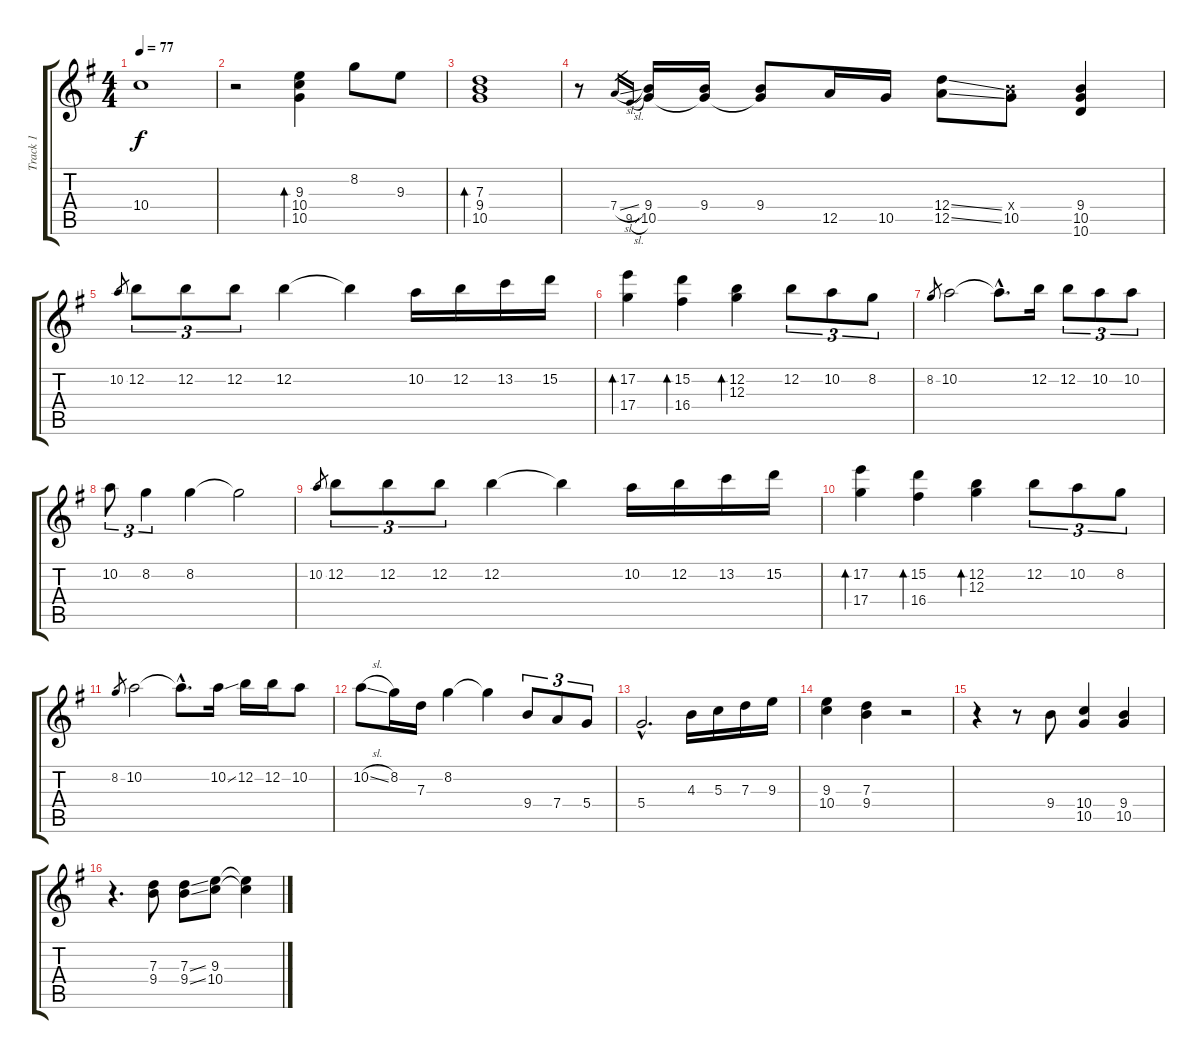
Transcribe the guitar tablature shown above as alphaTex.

\track ("Track 1" "Track 1") {instrument acousticguitarnylon}
\staff {score tabs}
\tuning (E4 B3 G3 D3 A2 E2) {hide}
\ts (4 4)
\tempo 77
\clef g2
\ks g
10.4.1{dy f} |
r.2 (9.3 10.4 10.5).4{bd 60} 8.2.8 9.3.8 |
(7.3 9.4 10.5).1{bd 60} |
r.8 7.4{sl}.16{gr} 9.5{sl}.16{gr} (9.4 10.5).16 (9.4 10.5{t}).16 (9.4 10.5{t}).8 12.5.16 10.5.16 (12.4{ss} 12.5{ss}).8 (9.4{x} 10.5).8 (9.4 10.5 10.6).4 |
10.2.8{gr} 12.2.8{tu (3 2)} 12.2.8{tu (3 2)} 12.2.8{tu (3 2)} 12.2.4 12.2{t}.4 10.2.16 12.2.16 13.2.16 15.2.16 |
(17.2 17.4).4{bd 240} (15.2 16.4).4{bd 240} (12.2 12.3).4{bd 240} 12.2.8{tu (3 2)} 10.2.8{tu (3 2)} 8.2.8{tu (3 2)} |
8.2.8{gr} 10.2.2 10.2{hac t}.8{d} 12.2.16 12.2.8{tu (3 2)} 10.2.8{tu (3 2)} 10.2.8{tu (3 2)} |
10.2.8{tu (3 2)} 8.2.4{tu (3 2)} 8.2.4 8.2{t}.2 |
10.2.8{gr} 12.2.8{tu (3 2)} 12.2.8{tu (3 2)} 12.2.8{tu (3 2)} 12.2.4 12.2{t}.4 10.2.16 12.2.16 13.2.16 15.2.16 |
(17.2 17.4).4{bd 240} (15.2 16.4).4{bd 240} (12.2 12.3).4{bd 240} 12.2.8{tu (3 2)} 10.2.8{tu (3 2)} 8.2.8{tu (3 2)} |
8.2.8{gr} 10.2.2 10.2{hac t}.8{d} 10.2{ss}.16 12.2.16 12.2.16 10.2.8 |
10.2{sl}.8 8.2.16 7.3.16 8.2.4 8.2{t}.4 9.4.8{tu (3 2)} 7.4.8{tu (3 2)} 5.4.8{tu (3 2)} |
5.4{hac}.2{d} 4.3.16 5.3.16 7.3.16 9.3.16 |
(9.3 10.4).4 (7.3 9.4).4 r.2 |
r.4 r.8 9.4.8 (10.4 10.5).4 (9.4 10.5).4 |
r.4{d} (7.3 9.4).8 (7.3{ss} 9.4{ss}).8 (9.3 10.4).8 (9.3{t} 10.4{t}).4
